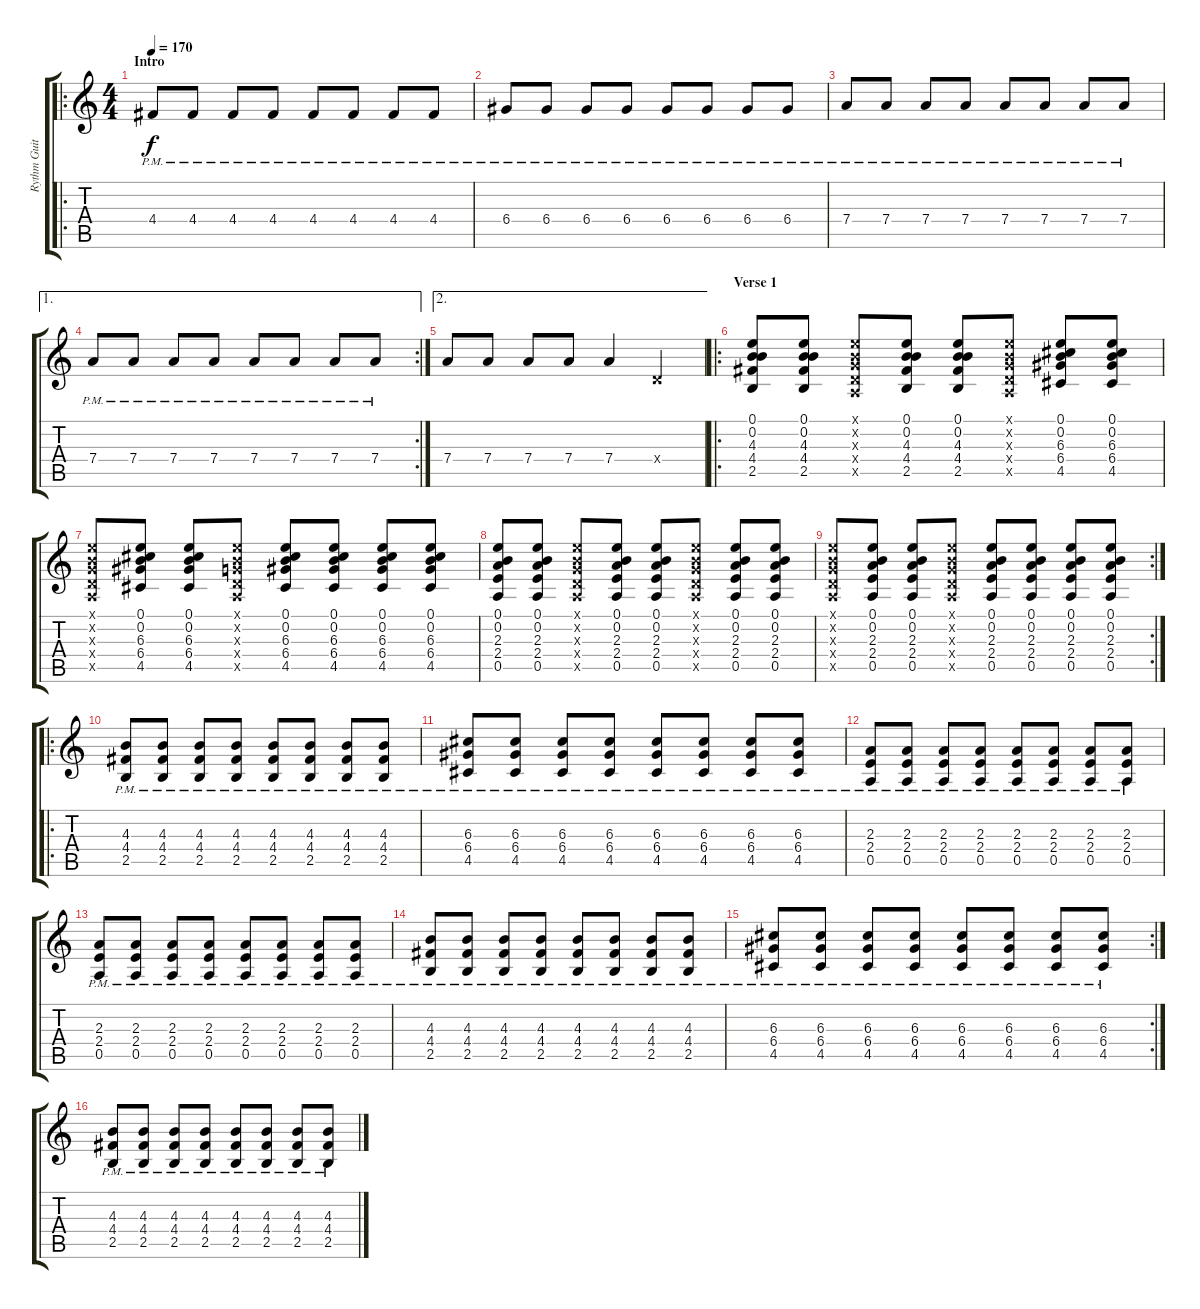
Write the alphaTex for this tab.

\track ("Rythm Guitar" "Rythm Guit") {instrument overdrivenguitar}
\staff {score tabs}
\tuning (E4 B3 G3 D3 A2 E2) {hide}
\ro
\ts (4 4)
\section ("" "Intro")
\tempo 170
\clef g2
\ks c
4.4{pm}.8{dy f instrument overdrivenguitar} 4.4{pm}.8 4.4{pm}.8 4.4{pm}.8 4.4{pm}.8 4.4{pm}.8 4.4{pm}.8 4.4{pm}.8 |
6.4{pm}.8 6.4{pm}.8 6.4{pm}.8 6.4{pm}.8 6.4{pm}.8 6.4{pm}.8 6.4{pm}.8 6.4{pm}.8 |
7.4{pm}.8 7.4{pm}.8 7.4{pm}.8 7.4{pm}.8 7.4{pm}.8 7.4{pm}.8 7.4{pm}.8 7.4{pm}.8 |
\ae 1
\rc 2
7.4{pm}.8 7.4{pm}.8 7.4{pm}.8 7.4{pm}.8 7.4{pm}.8 7.4{pm}.8 7.4{pm}.8 7.4{pm}.8 |
\ae 2
7.4.8 7.4.8 7.4.8 7.4.8 7.4.4 0.4{x}.4 |
\ro
\section ("" "Verse 1")
(0.1 0.2 4.3 4.4 2.5).8 (0.1 0.2 4.3 4.4 2.5).8 (0.1{x} 0.2{x} 0.3{x} 0.4{x} 0.5{x}).8 (0.1 0.2 4.3 4.4 2.5).8 (0.1 0.2 4.3 4.4 2.5).8 (0.1{x} 0.2{x} 0.3{x} 0.4{x} 0.5{x}).8 (0.1 0.2 6.3 6.4 4.5).8 (0.1 0.2 6.3 6.4 4.5).8 |
(0.1{x} 0.2{x} 0.3{x} 0.4{x} 0.5{x}).8 (0.1 0.2 6.3 6.4 4.5).8 (0.1 0.2 6.3 6.4 4.5).8 (0.1{x} 0.2{x} 0.3{x} 0.4{x} 0.5{x}).8 (0.1 0.2 6.3 6.4 4.5).8 (0.1 0.2 6.3 6.4 4.5).8 (0.1 0.2 6.3 6.4 4.5).8 (0.1 0.2 6.3 6.4 4.5).8 |
(0.1 0.2 2.3 2.4 0.5).8 (0.1 0.2 2.3 2.4 0.5).8 (0.1{x} 0.2{x} 0.3{x} 0.4{x} 0.5{x}).8 (0.1 0.2 2.3 2.4 0.5).8 (0.1 0.2 2.3 2.4 0.5).8 (0.1{x} 0.2{x} 0.3{x} 0.4{x} 0.5{x}).8 (0.1 0.2 2.3 2.4 0.5).8 (0.1 0.2 2.3 2.4 0.5).8 |
\rc 2
(0.1{x} 0.2{x} 0.3{x} 0.4{x} 0.5{x}).8 (0.1 0.2 2.3 2.4 0.5).8 (0.1 0.2 2.3 2.4 0.5).8 (0.1{x} 0.2{x} 0.3{x} 0.4{x} 0.5{x}).8 (0.1 0.2 2.3 2.4 0.5).8 (0.1 0.2 2.3 2.4 0.5).8 (0.1 0.2 2.3 2.4 0.5).8 (0.1 0.2 2.3 2.4 0.5).8 |
\ro
(4.3{pm} 4.4{pm} 2.5{pm}).8 (4.3{pm} 4.4{pm} 2.5{pm}).8 (4.3{pm} 4.4{pm} 2.5{pm}).8 (4.3{pm} 4.4{pm} 2.5{pm}).8 (4.3{pm} 4.4{pm} 2.5{pm}).8 (4.3{pm} 4.4{pm} 2.5{pm}).8 (4.3{pm} 4.4{pm} 2.5{pm}).8 (4.3{pm} 4.4{pm} 2.5{pm}).8 |
(6.3{pm} 6.4{pm} 4.5{pm}).8 (6.3{pm} 6.4{pm} 4.5{pm}).8 (6.3{pm} 6.4{pm} 4.5{pm}).8 (6.3{pm} 6.4{pm} 4.5{pm}).8 (6.3{pm} 6.4{pm} 4.5{pm}).8 (6.3{pm} 6.4{pm} 4.5{pm}).8 (6.3{pm} 6.4{pm} 4.5{pm}).8 (6.3{pm} 6.4{pm} 4.5{pm}).8 |
(2.3{pm} 2.4{pm} 0.5{pm}).8 (2.3{pm} 2.4{pm} 0.5{pm}).8 (2.3{pm} 2.4{pm} 0.5{pm}).8 (2.3{pm} 2.4{pm} 0.5{pm}).8 (2.3{pm} 2.4{pm} 0.5{pm}).8 (2.3{pm} 2.4{pm} 0.5{pm}).8 (2.3{pm} 2.4{pm} 0.5{pm}).8 (2.3{pm} 2.4{pm} 0.5{pm}).8 |
(2.3{pm} 2.4{pm} 0.5{pm}).8 (2.3{pm} 2.4{pm} 0.5{pm}).8 (2.3{pm} 2.4{pm} 0.5{pm}).8 (2.3{pm} 2.4{pm} 0.5{pm}).8 (2.3{pm} 2.4{pm} 0.5{pm}).8 (2.3{pm} 2.4{pm} 0.5{pm}).8 (2.3{pm} 2.4{pm} 0.5{pm}).8 (2.3{pm} 2.4{pm} 0.5{pm}).8 |
(4.3{pm} 4.4{pm} 2.5{pm}).8 (4.3{pm} 4.4{pm} 2.5{pm}).8 (4.3{pm} 4.4{pm} 2.5{pm}).8 (4.3{pm} 4.4{pm} 2.5{pm}).8 (4.3{pm} 4.4{pm} 2.5{pm}).8 (4.3{pm} 4.4{pm} 2.5{pm}).8 (4.3{pm} 4.4{pm} 2.5{pm}).8 (4.3{pm} 4.4{pm} 2.5{pm}).8 |
\rc 2
(6.3{pm} 6.4{pm} 4.5{pm}).8 (6.3{pm} 6.4{pm} 4.5{pm}).8 (6.3{pm} 6.4{pm} 4.5{pm}).8 (6.3{pm} 6.4{pm} 4.5{pm}).8 (6.3{pm} 6.4{pm} 4.5{pm}).8 (6.3{pm} 6.4{pm} 4.5{pm}).8 (6.3{pm} 6.4{pm} 4.5{pm}).8 (6.3{pm} 6.4{pm} 4.5{pm}).8 |
(4.3{pm} 4.4{pm} 2.5{pm}).8 (4.3{pm} 4.4{pm} 2.5{pm}).8 (4.3{pm} 4.4{pm} 2.5{pm}).8 (4.3{pm} 4.4{pm} 2.5{pm}).8 (4.3{pm} 4.4{pm} 2.5{pm}).8 (4.3{pm} 4.4{pm} 2.5{pm}).8 (4.3{pm} 4.4{pm} 2.5{pm}).8 (4.3{pm} 4.4{pm} 2.5{pm}).8
